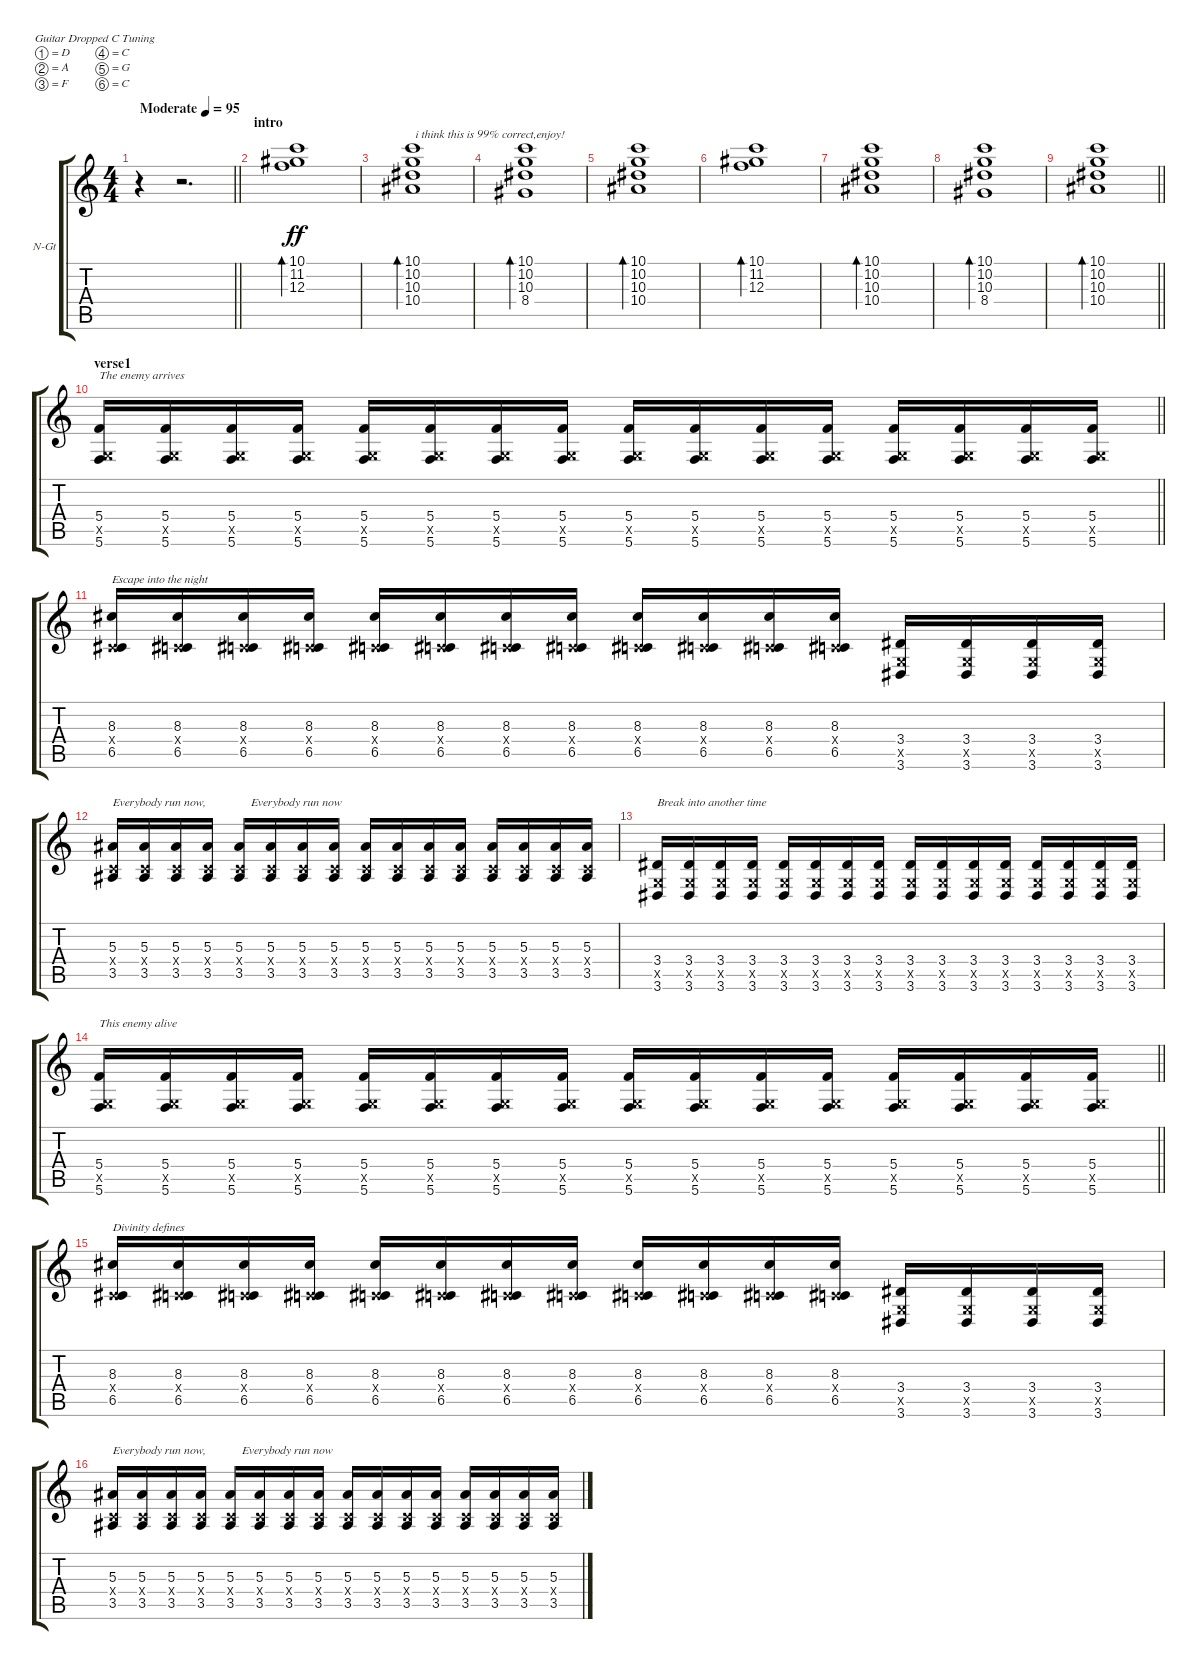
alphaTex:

\bracketExtendMode groupsimilarinstruments
\firstSystemTrackNameOrientation horizontal
\otherSystemsTrackNameOrientation horizontal
\track ("guitar1/lyrics" "N-Gt") {instrument acousticguitarnylon}
\staff {score tabs}
\tuning (D4 A3 F3 C3 G2 C2)
\ts (4 4)
\beaming (8 2 2 2 2)
\tempo (95 "Moderate")
\clef g2
\barLineRight lightlight
\ks c
r.4{dy ff instrument acousticguitarnylon} r.2{d} |
\section ("" "intro")
(10.1 11.2 12.3).1{bd 240} |
(10.1 10.2 10.3 10.4).1{bd 240 txt " i think this is 99% correct,enjoy!"} |
(10.1 10.2 10.3 8.4).1{bd 240} |
(10.1 10.2 10.3 10.4).1{bd 240} |
(10.1 11.2 12.3).1{bd 240} |
(10.1 10.2 10.3 10.4).1{bd 240} |
(10.1 10.2 10.3 8.4).1{bd 240} |
\barLineRight lightlight
(10.1 10.2 10.3 10.4).1{bd 240} |
\section ("" "verse1")
\barLineRight lightlight
(5.4 0.5{x} 5.6).16{txt "The enemy arrives"} (5.4 0.5{x} 5.6).16 (5.4 0.5{x} 5.6).16 (5.4 0.5{x} 5.6).16 (5.4 0.5{x} 5.6).16 (5.4 0.5{x} 5.6).16 (5.4 0.5{x} 5.6).16 (5.4 0.5{x} 5.6).16 (5.4 0.5{x} 5.6).16 (5.4 0.5{x} 5.6).16 (5.4 0.5{x} 5.6).16 (5.4 0.5{x} 5.6).16 (5.4 0.5{x} 5.6).16 (5.4 0.5{x} 5.6).16 (5.4 0.5{x} 5.6).16 (5.4 0.5{x} 5.6).16 |
(8.3 0.4{x} 6.5).16{txt "Escape into the night"} (8.3 0.4{x} 6.5).16 (8.3 0.4{x} 6.5).16 (8.3 0.4{x} 6.5).16 (8.3 0.4{x} 6.5).16 (8.3 0.4{x} 6.5).16 (8.3 0.4{x} 6.5).16 (8.3 0.4{x} 6.5).16 (8.3 0.4{x} 6.5).16 (8.3 0.4{x} 6.5).16 (8.3 0.4{x} 6.5).16 (8.3 0.4{x} 6.5).16 (3.4 0.5{x} 3.6).16 (3.4 0.5{x} 3.6).16 (3.4 0.5{x} 3.6).16 (3.4 0.5{x} 3.6).16 |
(5.3 0.4{x} 3.5).16{txt "Everybody run now,               Everybody run now"} (5.3 0.4{x} 3.5).16 (5.3 0.4{x} 3.5).16 (5.3 0.4{x} 3.5).16 (5.3 0.4{x} 3.5).16 (5.3 0.4{x} 3.5).16 (5.3 0.4{x} 3.5).16 (5.3 0.4{x} 3.5).16 (5.3 0.4{x} 3.5).16 (5.3 0.4{x} 3.5).16 (5.3 0.4{x} 3.5).16 (5.3 0.4{x} 3.5).16 (5.3 0.4{x} 3.5).16 (5.3 0.4{x} 3.5).16 (5.3 0.4{x} 3.5).16 (5.3 0.4{x} 3.5).16 |
(3.4 0.5{x} 3.6).16{txt "Break into another time"} (3.4 0.5{x} 3.6).16 (3.4 0.5{x} 3.6).16 (3.4 0.5{x} 3.6).16 (3.4 0.5{x} 3.6).16 (3.4 0.5{x} 3.6).16 (3.4 0.5{x} 3.6).16 (3.4 0.5{x} 3.6).16 (3.4 0.5{x} 3.6).16 (3.4 0.5{x} 3.6).16 (3.4 0.5{x} 3.6).16 (3.4 0.5{x} 3.6).16 (3.4 0.5{x} 3.6).16 (3.4 0.5{x} 3.6).16 (3.4 0.5{x} 3.6).16 (3.4 0.5{x} 3.6).16 |
\barLineRight lightlight
(5.4 0.5{x} 5.6).16{txt "This enemy alive"} (5.4 0.5{x} 5.6).16 (5.4 0.5{x} 5.6).16 (5.4 0.5{x} 5.6).16 (5.4 0.5{x} 5.6).16 (5.4 0.5{x} 5.6).16 (5.4 0.5{x} 5.6).16 (5.4 0.5{x} 5.6).16 (5.4 0.5{x} 5.6).16 (5.4 0.5{x} 5.6).16 (5.4 0.5{x} 5.6).16 (5.4 0.5{x} 5.6).16 (5.4 0.5{x} 5.6).16 (5.4 0.5{x} 5.6).16 (5.4 0.5{x} 5.6).16 (5.4 0.5{x} 5.6).16 |
(8.3 0.4{x} 6.5).16{txt "Divinity defines"} (8.3 0.4{x} 6.5).16 (8.3 0.4{x} 6.5).16 (8.3 0.4{x} 6.5).16 (8.3 0.4{x} 6.5).16 (8.3 0.4{x} 6.5).16 (8.3 0.4{x} 6.5).16 (8.3 0.4{x} 6.5).16 (8.3 0.4{x} 6.5).16 (8.3 0.4{x} 6.5).16 (8.3 0.4{x} 6.5).16 (8.3 0.4{x} 6.5).16 (3.4 0.5{x} 3.6).16 (3.4 0.5{x} 3.6).16 (3.4 0.5{x} 3.6).16 (3.4 0.5{x} 3.6).16 |
(5.3 0.4{x} 3.5).16{txt "Everybody run now,            Everybody run now"} (5.3 0.4{x} 3.5).16 (5.3 0.4{x} 3.5).16 (5.3 0.4{x} 3.5).16 (5.3 0.4{x} 3.5).16 (5.3 0.4{x} 3.5).16 (5.3 0.4{x} 3.5).16 (5.3 0.4{x} 3.5).16 (5.3 0.4{x} 3.5).16 (5.3 0.4{x} 3.5).16 (5.3 0.4{x} 3.5).16 (5.3 0.4{x} 3.5).16 (5.3 0.4{x} 3.5).16 (5.3 0.4{x} 3.5).16 (5.3 0.4{x} 3.5).16 (5.3 0.4{x} 3.5).16
